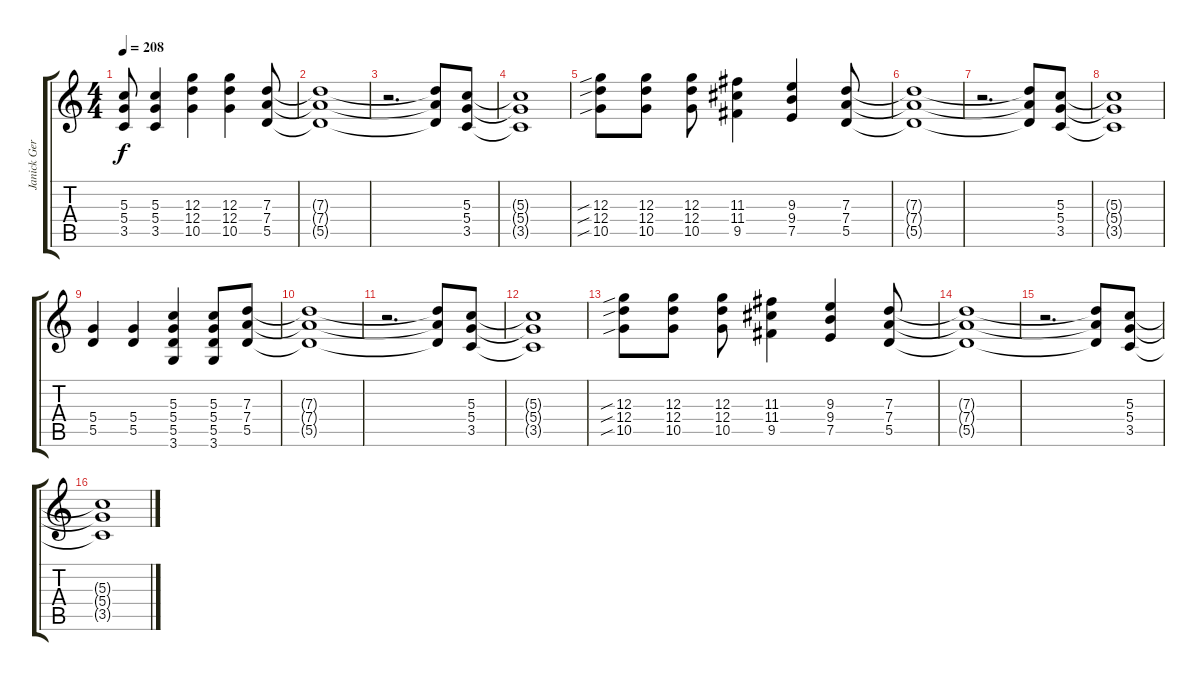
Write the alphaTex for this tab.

\track ("Janick Gers" "Janick Ger") {instrument distortionguitar}
\staff {score tabs}
\tuning (E4 B3 G3 D3 A2 E2) {hide}
\ts (4 4)
\tempo 208
\clef g2
\ks c
(5.3{t} 5.4{t} 3.5{t}).8{dy f} (5.3 5.4 3.5).4 (12.3 12.4 10.5).4 (12.3 12.4 10.5).4 (7.3 7.4 5.5).8 |
(7.3{t} 7.4{t} 5.5{t}).1 |
r.2{d} (7.3{t} 7.4{t} 5.5{t}).8 (5.3 5.4 3.5).8 |
(5.3{t} 5.4{t} 3.5{t}).1 |
(12.3{sib} 12.4{sib} 10.5{sib}).8 (12.3 12.4 10.5).8 (12.3 12.4 10.5).8 (11.3 11.4 9.5).4 (9.3 9.4 7.5).4 (7.3 7.4 5.5).8 |
(7.3{t} 7.4{t} 5.5{t}).1 |
r.2{d} (7.3{t} 7.4{t} 5.5{t}).8 (5.3 5.4 3.5).8 |
(5.3{t} 5.4{t} 3.5{t}).1 |
(5.4 5.5).4 (5.4 5.5).4 (5.3 5.4 5.5 3.6).4 (5.3 5.4 5.5 3.6).8 (7.3 7.4 5.5).8 |
(7.3{t} 7.4{t} 5.5{t}).1 |
r.2{d} (7.3{t} 7.4{t} 5.5{t}).8 (5.3 5.4 3.5).8 |
(5.3{t} 5.4{t} 3.5{t}).1 |
(12.3{sib} 12.4{sib} 10.5{sib}).8 (12.3 12.4 10.5).8 (12.3 12.4 10.5).8 (11.3 11.4 9.5).4 (9.3 9.4 7.5).4 (7.3 7.4 5.5).8 |
(7.3{t} 7.4{t} 5.5{t}).1 |
r.2{d} (7.3{t} 7.4{t} 5.5{t}).8 (5.3 5.4 3.5).8 |
(5.3{t} 5.4{t} 3.5{t}).1
